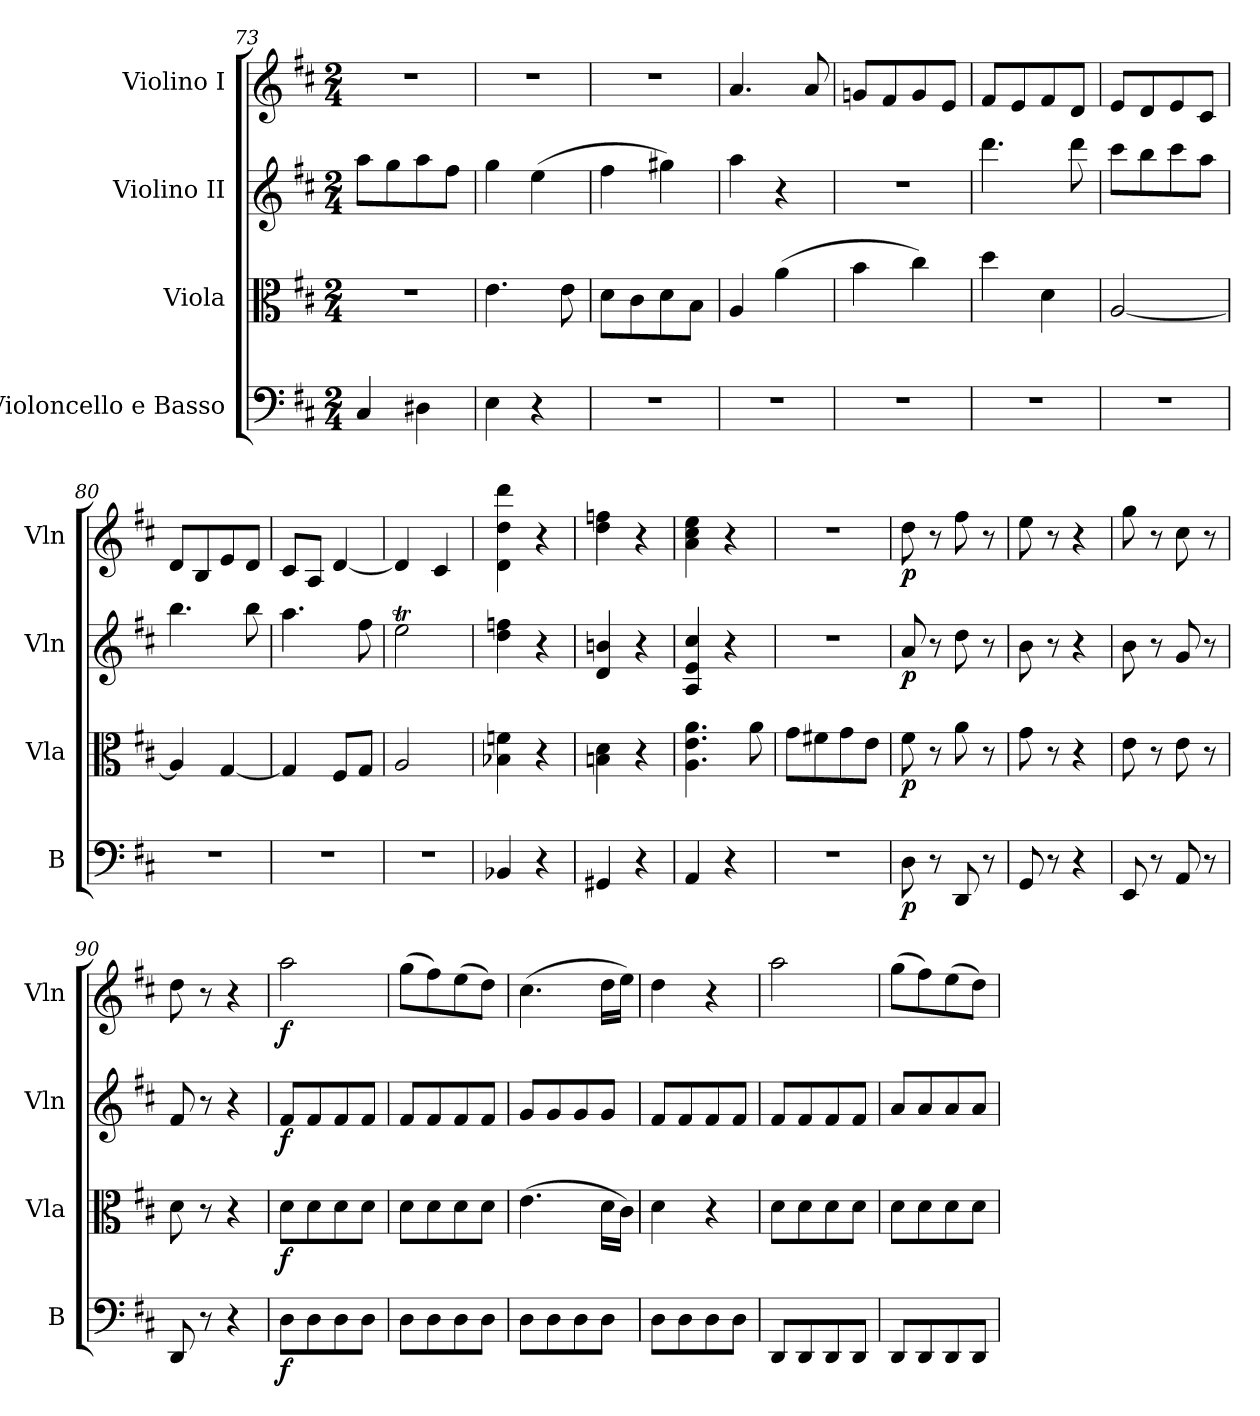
**kern	**dynam	**kern	**dynam	**kern	**dynam	**kern	**dynam
*part4	*part4	*part3	*part3	*part2	*part2	*part1	*part1
*staff4	*staff4	*staff3	*staff3	*staff2	*staff2	*staff1	*staff1
*I"Violoncello e Basso	*	*I"Viola	*	*I"Violino II	*	*I"Violino I	*
*I'B	*	*I'Vla	*	*I'Vln	*	*I'Vln	*
*clefF4	*	*clefC3	*	*clefG2	*	*clefG2	*
*k[f#c#]	*	*k[f#c#]	*	*k[f#c#]	*	*k[f#c#]	*
*D:	*	*D:	*	*D:	*	*D:	*
*M2/4	*	*M2/4	*	*M2/4	*	*M2/4	*
=73	=73	=73	=73	=73	=73	=73	=73
4C#	.	2r	.	8aaL	.	2r	.
.	.	.	.	8gg	.	.	.
4D#X	.	.	.	8aa	.	.	.
.	.	.	.	8ff#J	.	.	.
!!LO:LB:g=z
=74	=74	=74	=74	=74	=74	=74	=74
4E	.	4.e	.	4gg	.	2r	.
4r	.	.	.	(4ee	.	.	.
.	.	8e	.	.	.	.	.
=75	=75	=75	=75	=75	=75	=75	=75
2r	.	8dL	.	4ff#	.	2r	.
.	.	8c#	.	.	.	.	.
.	.	8d	.	4gg#X)	.	.	.
.	.	8BJ	.	.	.	.	.
=76	=76	=76	=76	=76	=76	=76	=76
2r	.	4A	.	4aa	.	4.a	.
.	.	(4a	.	4r	.	.	.
.	.	.	.	.	.	8a	.
=77	=77	=77	=77	=77	=77	=77	=77
2r	.	4b	.	2r	.	8gnL	.
.	.	.	.	.	.	8f#	.
.	.	4cc#)	.	.	.	8g	.
.	.	.	.	.	.	8eJ	.
=78	=78	=78	=78	=78	=78	=78	=78
2r	.	4dd	.	4.ddd	.	8f#L	.
.	.	.	.	.	.	8e	.
.	.	4d	.	.	.	8f#	.
.	.	.	.	8ddd	.	8dJ	.
=79	=79	=79	=79	=79	=79	=79	=79
2r	.	[2A	.	8ccc#L	.	8eL	.
.	.	.	.	8bb	.	8d	.
.	.	.	.	8ccc#	.	8e	.
.	.	.	.	8aaJ	.	8c#J	.
=80	=80	=80	=80	=80	=80	=80	=80
2r	.	4A]	.	4.bb	.	8dL	.
.	.	.	.	.	.	8B	.
.	.	[4G	.	.	.	8e	.
.	.	.	.	8bb	.	8dJ	.
=81	=81	=81	=81	=81	=81	=81	=81
2r	.	4G]	.	4.aa	.	8c#L	.
.	.	.	.	.	.	8AJ	.
.	.	8F#L	.	.	.	[4d	.
.	.	8GJ	.	8ff#	.	.	.
!!LO:LB:g=z
=82	=82	=82	=82	=82	=82	=82	=82
2r	.	2A	.	2eeT	.	4d]	.
.	.	.	.	.	.	4c#	.
=83	=83	=83	=83	=83	=83	=83	=83
4BB-X	.	4fn 4B-X	.	4ffn 4dd	.	4ddd 4dd 4d	.
4r	.	4r	.	4r	.	4r	.
=84	=84	=84	=84	=84	=84	=84	=84
4GG#X	.	4d 4Bn	.	4bn 4d	.	4ffn 4dd	.
4r	.	4r	.	4r	.	4r	.
=85	=85	=85	=85	=85	=85	=85	=85
4AA	.	4.a 4.e 4.A	.	4cc# 4e 4A	.	4ee 4cc# 4a	.
4r	.	.	.	4r	.	4r	.
.	.	8a	.	.	.	.	.
=86	=86	=86	=86	=86	=86	=86	=86
2r	.	8gL	.	2r	.	2r	.
.	.	8f#X	.	.	.	.	.
.	.	8g	.	.	.	.	.
.	.	8eJ	.	.	.	.	.
=87	=87	=87	=87	=87	=87	=87	=87
8D	p	8f#	p	8a	p	8dd	p
8r	.	8r	.	8r	.	8r	.
8DD	.	8a	.	8dd	.	8ff#	.
8r	.	8r	.	8r	.	8r	.
=88	=88	=88	=88	=88	=88	=88	=88
8GG	.	8g	.	8b	.	8ee	.
8r	.	8r	.	8r	.	8r	.
4r	.	4r	.	4r	.	4r	.
=89	=89	=89	=89	=89	=89	=89	=89
8EE	.	8e	.	8b	.	8gg	.
8r	.	8r	.	8r	.	8r	.
8AA	.	8e	.	8g	.	8cc#	.
8r	.	8r	.	8r	.	8r	.
!!LO:PB:g=z
=90	=90	=90	=90	=90	=90	=90	=90
8DD	.	8d	.	8f#	.	8dd	.
8r	.	8r	.	8r	.	8r	.
4r	.	4r	.	4r	.	4r	.
=91	=91	=91	=91	=91	=91	=91	=91
8DL	f	8dL	f	8f#L	f	2aa	f
8D	.	8d	.	8f#	.	.	.
8D	.	8d	.	8f#	.	.	.
8DJ	.	8dJ	.	8f#J	.	.	.
=92	=92	=92	=92	=92	=92	=92	=92
8DL	.	8dL	.	8f#L	.	(8ggL	.
8D	.	8d	.	8f#	.	8ff#)	.
8D	.	8d	.	8f#	.	(8ee	.
8DJ	.	8dJ	.	8f#J	.	8ddJ)	.
=93	=93	=93	=93	=93	=93	=93	=93
8DL	.	(4.e	.	8gL	.	(4.cc#	.
8D	.	.	.	8g	.	.	.
8D	.	.	.	8g	.	.	.
8DJ	.	16dLL	.	8gJ	.	16ddLL	.
.	.	16c#JJ)	.	.	.	16eeJJ)	.
=94	=94	=94	=94	=94	=94	=94	=94
8DL	.	4d	.	8f#L	.	4dd	.
8D	.	.	.	8f#	.	.	.
8D	.	4r	.	8f#	.	4r	.
8DJ	.	.	.	8f#J	.	.	.
=95	=95	=95	=95	=95	=95	=95	=95
8DDL	.	8dL	.	8f#L	.	2aa	.
8DD	.	8d	.	8f#	.	.	.
8DD	.	8d	.	8f#	.	.	.
8DDJ	.	8dJ	.	8f#J	.	.	.
=96	=96	=96	=96	=96	=96	=96	=96
8DDL	.	8dL	.	8aL	.	(8ggL	.
8DD	.	8d	.	8a	.	8ff#)	.
8DD	.	8d	.	8a	.	(8ee	.
8DDJ	.	8dJ	.	8aJ	.	8ddJ)	.
=	=	=	=	=	=	=	=
*-	*-	*-	*-	*-	*-	*-	*-
